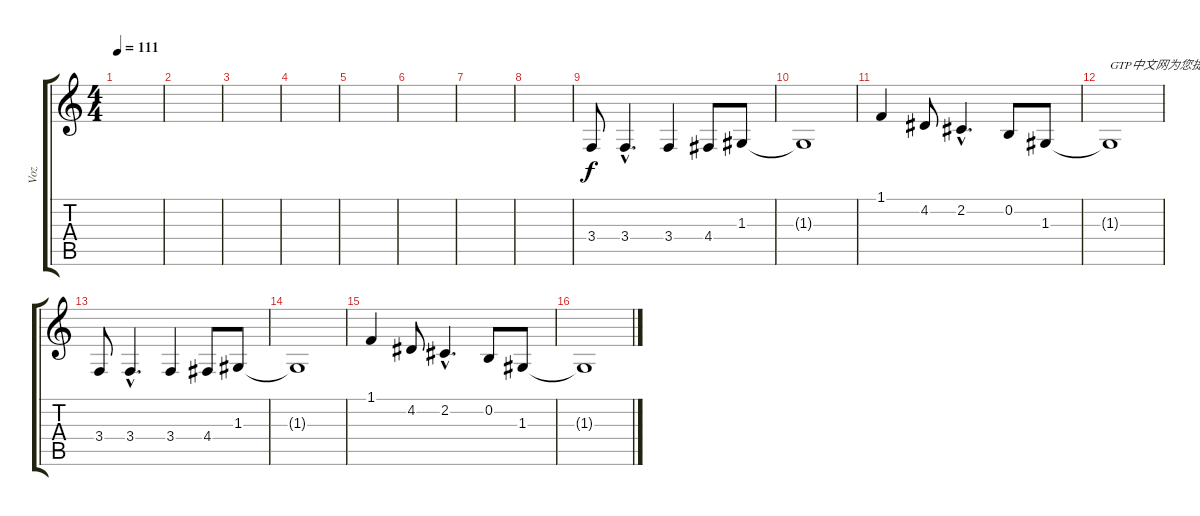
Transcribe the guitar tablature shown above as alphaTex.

\track ("Voz" "Voz") {instrument bassoon}
\staff {score tabs}
\tuning (E4 B3 G3 D3 A2 E2) {hide}
\ts (4 4)
\tempo 111
\clef g2
\ks c
|
|
|
|
|
|
|
|
3.4.8 3.4{hac}.4{d} 3.4.4 4.4.8 1.3.8 |
1.3{t}.1 |
1.1.4 4.2.8 2.2{hac}.4{d} 0.2.8 1.3.8 |
1.3{t}.1{txt "GTP中文网为您提供优秀的谱子"} |
3.4.8 3.4{hac}.4{d} 3.4.4 4.4.8 1.3.8 |
1.3{t}.1 |
1.1.4 4.2.8 2.2{hac}.4{d} 0.2.8 1.3.8 |
1.3{t}.1
